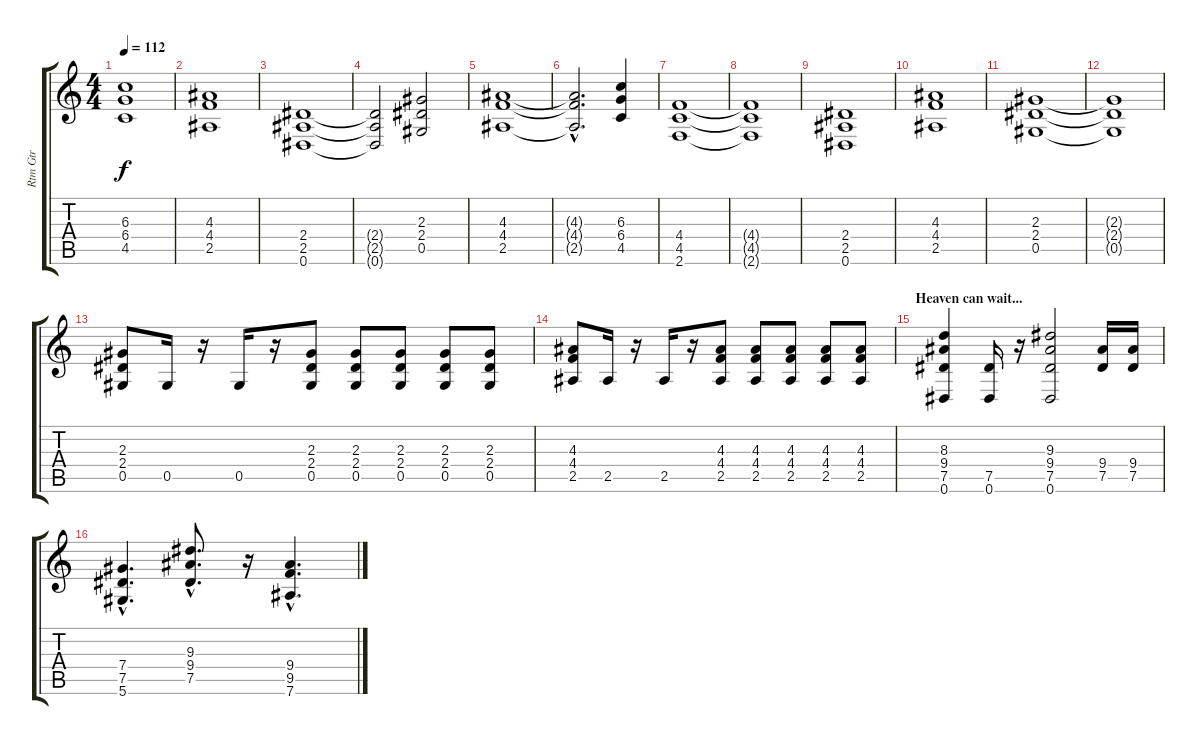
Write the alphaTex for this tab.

\track ("Rtm Gtr" "Rtm Gtr") {instrument distortionguitar}
\staff {score tabs}
\tuning (Eb4 Bb3 Gb3 Db3 Ab2 Eb2) {hide}
\ts (4 4)
\tempo 112
\clef g2
\ks c
(6.3 6.4 4.5).1{dy f} |
(4.3 4.4 2.5).1 |
(2.4 2.5 0.6).1 |
(2.4{t} 2.5{t} 0.6{t}).2 (2.3 2.4 0.5).2 |
(4.3 4.4 2.5).1 |
(4.3{hac t} 4.4{hac t} 2.5{hac t}).2{d} (6.3 6.4 4.5).4 |
(4.4 4.5 2.6).1 |
(4.4{t} 4.5{t} 2.6{t}).1 |
(2.4 2.5 0.6).1 |
(4.3 4.4 2.5).1 |
(2.3 2.4 0.5).1 |
(2.3{t} 2.4{t} 0.5{t}).1 |
(2.3 2.4 0.5).8 0.5.16 r.16 0.5.16 r.16 (2.3 2.4 0.5).8 (2.3 2.4 0.5).8 (2.3 2.4 0.5).8 (2.3 2.4 0.5).8 (2.3 2.4 0.5).8 |
(4.3 4.4 2.5).8 2.5.16 r.16 2.5.16 r.16 (4.3 4.4 2.5).8 (4.3 4.4 2.5).8 (4.3 4.4 2.5).8 (4.3 4.4 2.5).8 (4.3 4.4 2.5).8 |
\section ("" "Heaven can wait...")
(8.3 9.4 7.5 0.6).4 (7.5 0.6).16 r.16 (9.3 9.4 7.5 0.6).2 (9.4 7.5).16 (9.4 7.5).16 |
(7.4{hac} 7.5{hac} 5.6{hac}).4{d} (9.3{hac} 9.4{hac} 7.5{hac}).8{d} r.16 (9.4{hac} 9.5{hac} 7.6{hac}).4{d}
